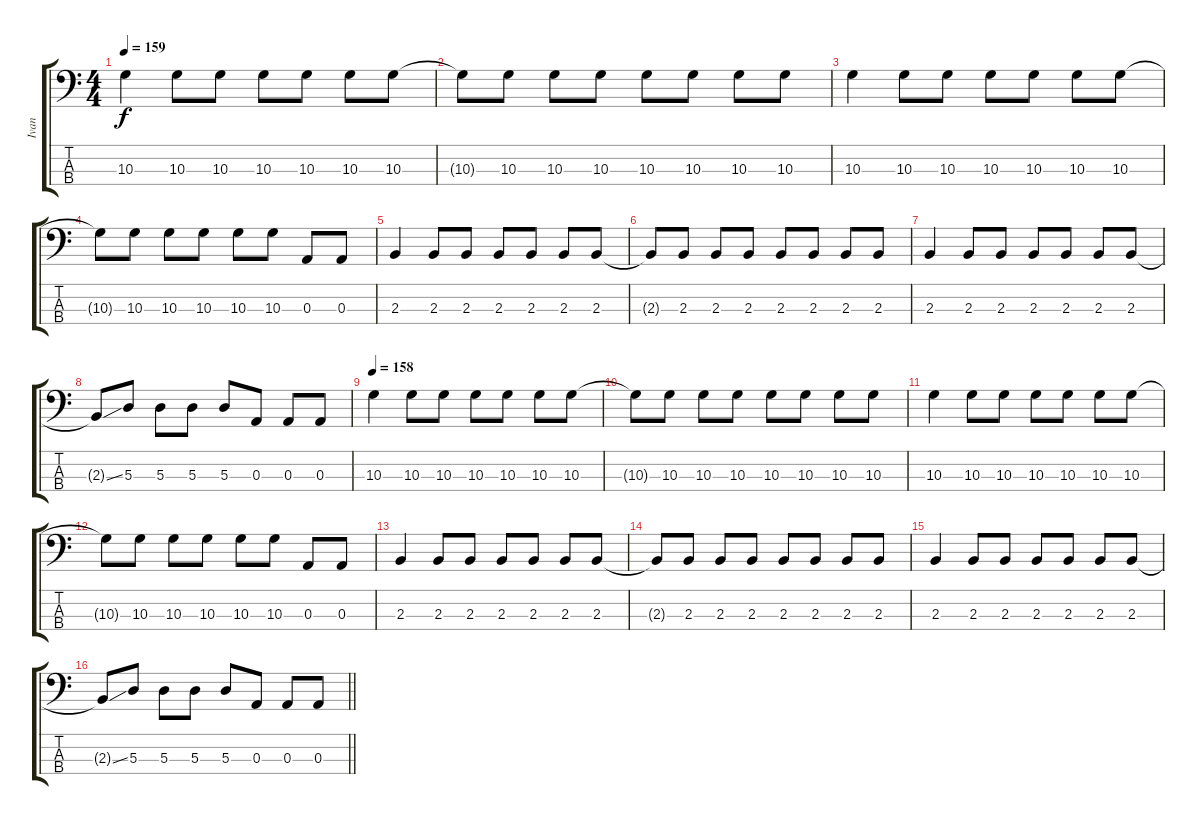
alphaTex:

\track ("Ivan" "Ivan") {instrument electricbasspick}
\staff {score tabs}
\tuning (G2 D2 A1 E1) {hide}
\ts (4 4)
\tempo 159
\clef f4
\ks c
10.3.4{dy f} 10.3.8 10.3.8 10.3.8 10.3.8 10.3.8 10.3.8 |
10.3{t}.8 10.3.8 10.3.8 10.3.8 10.3.8 10.3.8 10.3.8 10.3.8 |
10.3.4 10.3.8 10.3.8 10.3.8 10.3.8 10.3.8 10.3.8 |
10.3{t}.8 10.3.8 10.3.8 10.3.8 10.3.8 10.3.8 0.3.8 0.3.8 |
2.3.4 2.3.8 2.3.8 2.3.8 2.3.8 2.3.8 2.3.8 |
2.3{t}.8 2.3.8 2.3.8 2.3.8 2.3.8 2.3.8 2.3.8 2.3.8 |
2.3.4 2.3.8 2.3.8 2.3.8 2.3.8 2.3.8 2.3.8 |
2.3{ss t}.8 5.3.8 5.3.8 5.3.8 5.3.8 0.3.8 0.3.8 0.3.8 |
\tempo 158
10.3.4 10.3.8 10.3.8 10.3.8 10.3.8 10.3.8 10.3.8 |
10.3{t}.8 10.3.8 10.3.8 10.3.8 10.3.8 10.3.8 10.3.8 10.3.8 |
10.3.4 10.3.8 10.3.8 10.3.8 10.3.8 10.3.8 10.3.8 |
10.3{t}.8 10.3.8 10.3.8 10.3.8 10.3.8 10.3.8 0.3.8 0.3.8 |
2.3.4 2.3.8 2.3.8 2.3.8 2.3.8 2.3.8 2.3.8 |
2.3{t}.8 2.3.8 2.3.8 2.3.8 2.3.8 2.3.8 2.3.8 2.3.8 |
2.3.4 2.3.8 2.3.8 2.3.8 2.3.8 2.3.8 2.3.8 |
\barLineRight lightlight
2.3{ss t}.8 5.3.8 5.3.8 5.3.8 5.3.8 0.3.8 0.3.8 0.3.8
